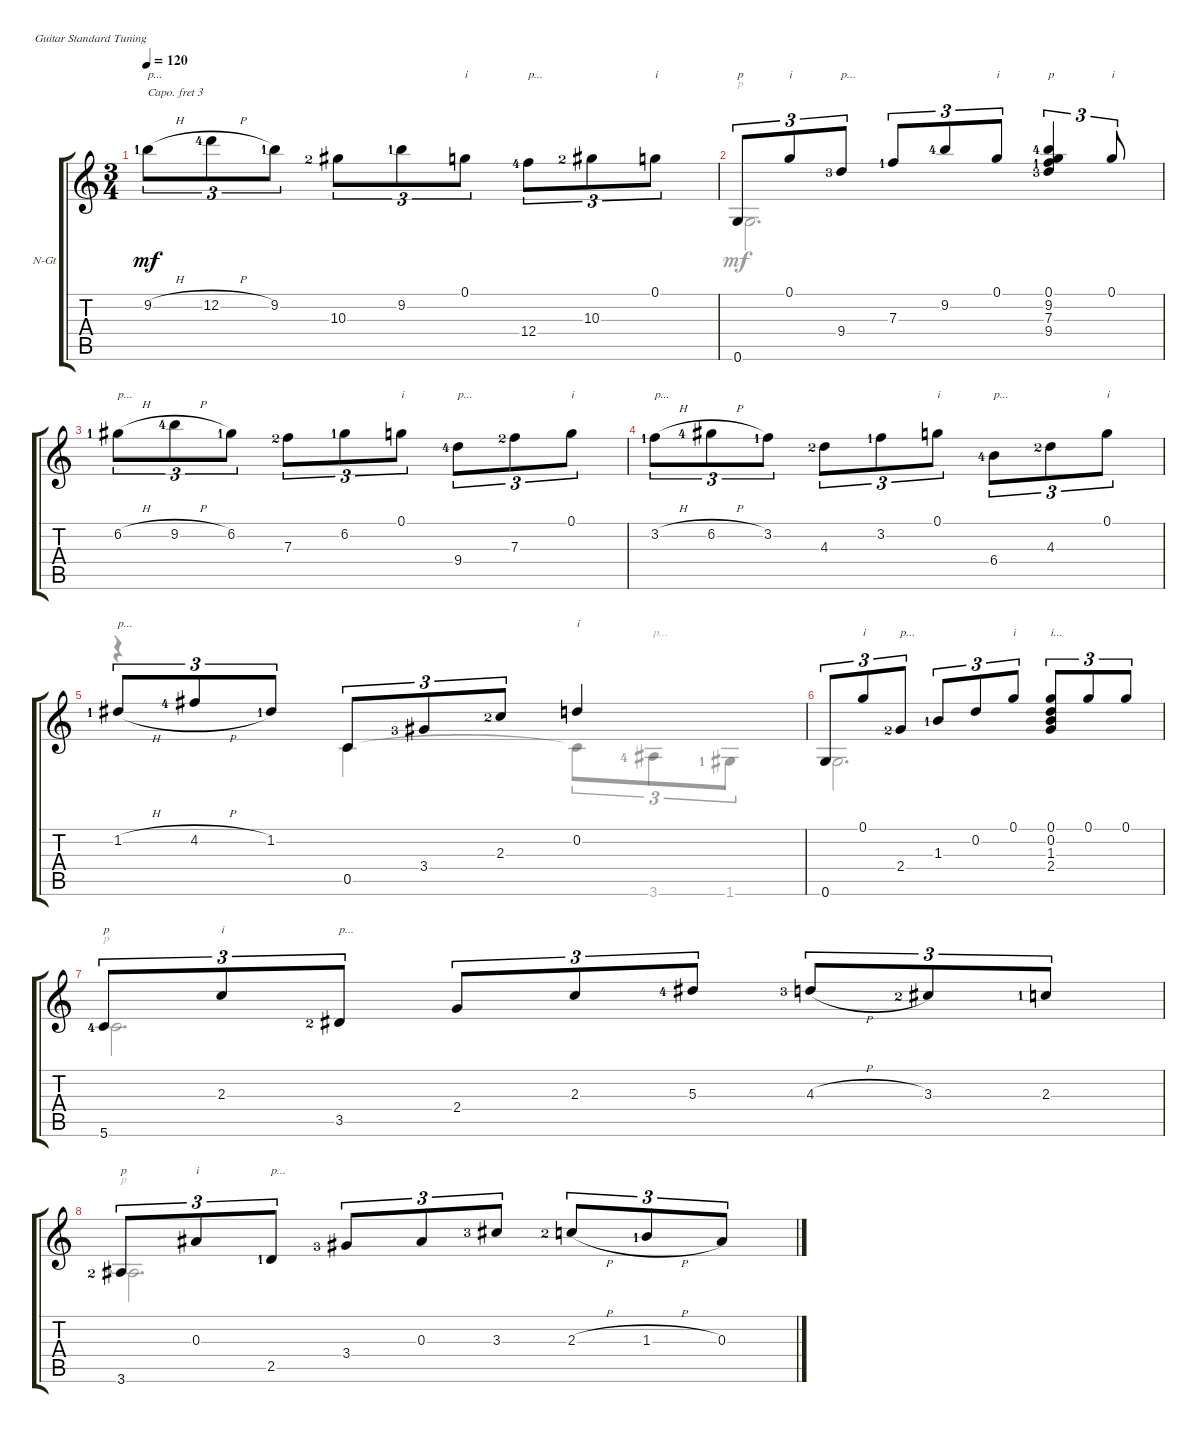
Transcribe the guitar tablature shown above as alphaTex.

\defaultSystemsLayout 4
\bracketExtendMode groupsimilarinstruments
\firstSystemTrackNameOrientation horizontal
\otherSystemsTrackNameOrientation horizontal
\track ("Nylon Guitar" "N-Gt") {instrument acousticguitarnylon}
\staff {score tabs}
\capo 3
\tuning (E4 B3 G3 D3 A2 E2)
\voice
\ts (3 4)
\tempo 120
\clef g2
\ks c
9.2{h lf 2}.8{tu (3 2) txt "p..." dy mf} 12.2{h lf 5}.8{tu (3 2)} 9.2{lf 2}.8{tu (3 2)} 10.3{lf 3}.8{tu (3 2)} 9.2{lf 2}.8{tu (3 2)} 0.1.8{tu (3 2) txt "i"} 12.4{lf 5}.8{tu (3 2) txt "p..."} 10.3{lf 3}.8{tu (3 2)} 0.1.8{tu (3 2) txt "i"} |
0.6.8{tu (3 2) txt "p"} 0.1.8{tu (3 2) txt "i"} 9.4{lf 4}.8{tu (3 2) txt "p..."} 7.3{lf 2}.8{tu (3 2)} 9.2{lf 5}.8{tu (3 2)} 0.1.8{tu (3 2) txt "i"} (0.1 9.2{lf 5} 7.3{lf 2} 9.4{lf 4}).4{tu (3 2) txt "p"} 0.1.8{tu (3 2) txt "i"} |
6.2{h lf 2}.8{tu (3 2) txt "p..."} 9.2{h lf 5}.8{tu (3 2)} 6.2{lf 2}.8{tu (3 2)} 7.3{lf 3}.8{tu (3 2)} 6.2{lf 2}.8{tu (3 2)} 0.1.8{tu (3 2) txt "i"} 9.4{lf 5}.8{tu (3 2) txt "p..."} 7.3{lf 3}.8{tu (3 2)} 0.1.8{tu (3 2) txt "i"} |
3.2{h lf 2}.8{tu (3 2) txt "p..."} 6.2{h lf 5}.8{tu (3 2)} 3.2{lf 2}.8{tu (3 2)} 4.3{lf 3}.8{tu (3 2)} 3.2{lf 2}.8{tu (3 2)} 0.1.8{tu (3 2) txt "i"} 6.4{lf 5}.8{tu (3 2) txt "p..."} 4.3{lf 3}.8{tu (3 2)} 0.1.8{tu (3 2) txt "i"} |
1.2{h lf 2}.8{tu (3 2) txt "p..."} 4.2{h lf 5}.8{tu (3 2)} 1.2{lf 2}.8{tu (3 2)} 0.5.8{tu (3 2)} 3.4{lf 4}.8{tu (3 2)} 2.3{lf 3}.8{tu (3 2)} 0.2.4{txt "i"} |
0.6.8{tu (3 2)} 0.1.8{tu (3 2) txt "i"} 2.4{lf 3}.8{tu (3 2) txt "p..."} 1.3{lf 2}.8{tu (3 2)} 0.2.8{tu (3 2)} 0.1.8{tu (3 2) txt "i"} (0.1 0.2 1.3 2.4).8{tu (3 2) txt "i..."} 0.1.8{tu (3 2)} 0.1.8{tu (3 2)} |
5.6{lf 5}.8{tu (3 2) txt "p"} 2.3.8{tu (3 2) txt "i"} 3.5{lf 3}.8{tu (3 2) txt "p..."} 2.4.8{tu (3 2)} 2.3.8{tu (3 2)} 5.3{lf 5}.8{tu (3 2)} 4.3{h lf 4}.8{tu (3 2)} 3.3{lf 3}.8{tu (3 2)} 2.3{lf 2}.8{tu (3 2)} |
3.6{lf 3}.8{tu (3 2) txt "p"} 0.3.8{tu (3 2) txt "i"} 2.5{lf 2}.8{tu (3 2) txt "p..."} 3.4{lf 4}.8{tu (3 2)} 0.3.8{tu (3 2)} 3.3{lf 4}.8{tu (3 2)} 2.3{h lf 3}.8{tu (3 2)} 1.3{h lf 2}.8{tu (3 2)} 0.3.8{tu (3 2)}
\voice
\clef g2
\ottava regular
\simile none
\ks c
|
0.6.2{d txt "p"} |
|
|
r.4 0.5.4 0.5{t}.8{tu (3 2)} 3.6{lf 5}.8{tu (3 2) txt "p..."} 1.6{lf 2}.8{tu (3 2)} |
0.6.2{d} |
5.6{lf 5}.2{d txt "p"} |
3.6{lf 3}.2{d txt "p"}
